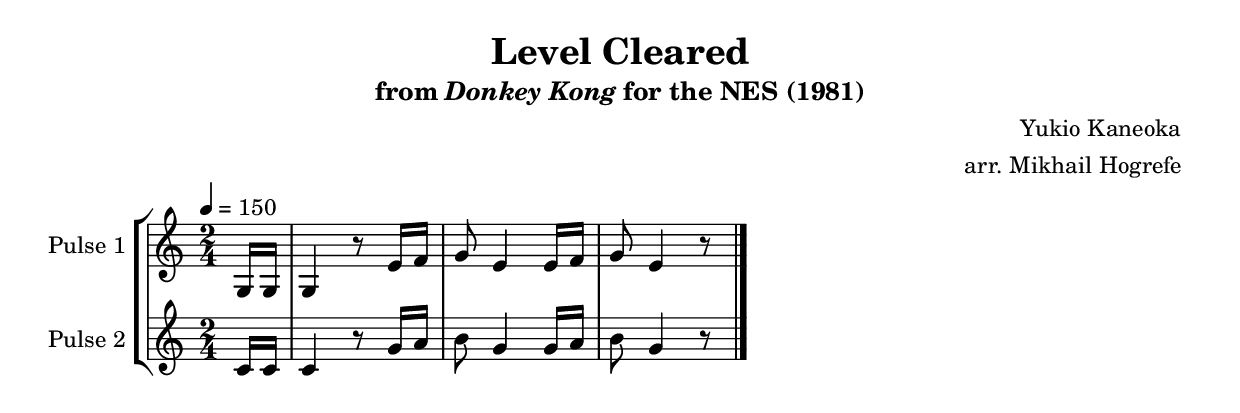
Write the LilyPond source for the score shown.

\version "2.20.0"

\book {
    \header {
        title = "Level Cleared"
        subtitle = \markup { "from" {\italic "Donkey Kong"} "for the NES (1981)" }
        composer = "Yukio Kaneoka"
        arranger = "arr. Mikhail Hogrefe"
    }

    \score {
        {
            \new StaffGroup <<
                \new Staff \relative c' {
                    \set Staff.instrumentName = "Pulse 1"
                    \set Staff.shortInstrumentName = "P.1"

\key c \major
\time 2/4
\tempo 4 = 150
\partial 8 g16 g |
g4 r8 e'16 f |
g8 e4 e16 f |
g8 e4 r8 |
\bar "|."
                }

                \new Staff \relative c' {
                    \set Staff.instrumentName = "Pulse 2"
                    \set Staff.shortInstrumentName = "P.2"

\key c \major

c16 c |
c4 r8 g'16 a |
b8 g4 g16 a |
b8 g4 r8 |
                }
            >>
        }
        \layout {
            \context {
                \Staff
                \RemoveEmptyStaves
            }
            \context {
                \DrumStaff
                \RemoveEmptyStaves
            }
        }
    }
}
